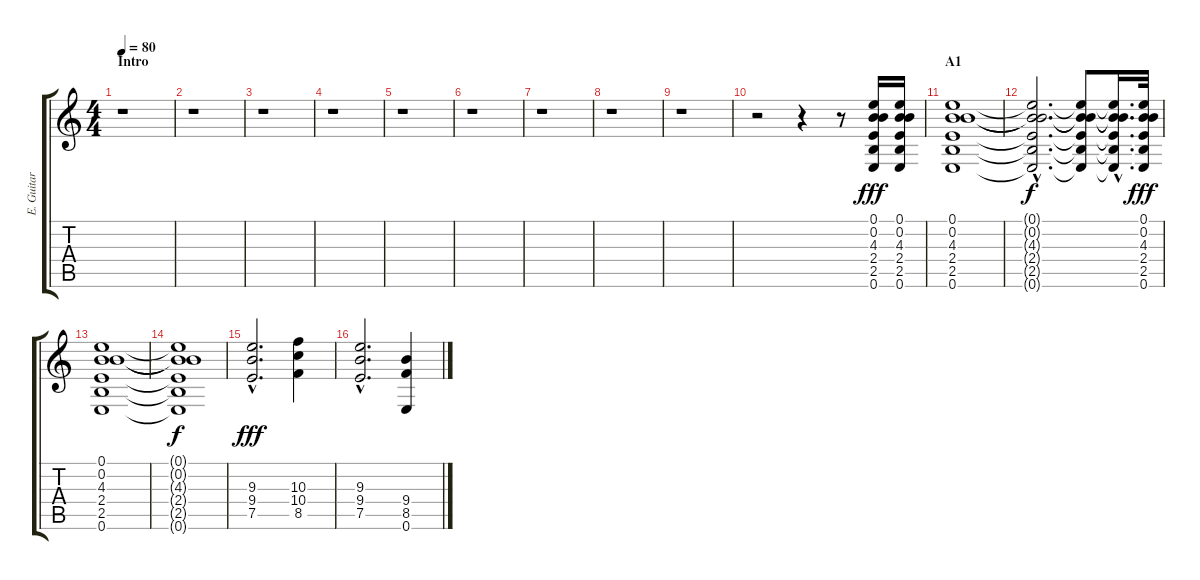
\track ("E. Guitar 2" "E. Guitar ") {instrument distortionguitar}
\staff {score tabs}
\tuning (E4 B3 G3 D3 A2 E2) {hide}
\ts (4 4)
\section ("" "Intro")
\tempo 80
\clef g2
\ks c
r.1{dy fff instrument distortionguitar} |
r.1 |
r.1 |
r.1 |
r.1 |
r.1 |
r.1 |
r.1 |
r.1 |
r.2 r.4 r.8 (0.1 0.2 4.3 2.4 2.5 0.6).16 (0.1 0.2 4.3 2.4 2.5 0.6).16 |
\section ("" "A1")
(0.1 0.2 4.3 2.4 2.5 0.6).1 |
(0.1{hac t} 0.2{hac t} 4.3{hac t} 2.4{hac t} 2.5{hac t} 0.6{hac t}).2{d dy f} (0.1{t} 0.2{t} 4.3{t} 2.4{t} 2.5{t} 0.6{t}).8 (0.1{hac t} 0.2{hac t} 4.3{hac t} 2.4{hac t} 2.5{hac t} 0.6{hac t}).16{d} (0.1 0.2 4.3 2.4 2.5 0.6).32{dy fff} |
(0.1 0.2 4.3 2.4 2.5 0.6).1 |
(0.1{t} 0.2{t} 4.3{t} 2.4{t} 2.5{t} 0.6{t}).1{dy f} |
(9.3{hac} 9.4{hac} 7.5{hac}).2{d dy fff} (10.3 10.4 8.5).4 |
(9.3{hac} 9.4{hac} 7.5{hac}).2{d} (9.4 8.5 0.6).4
